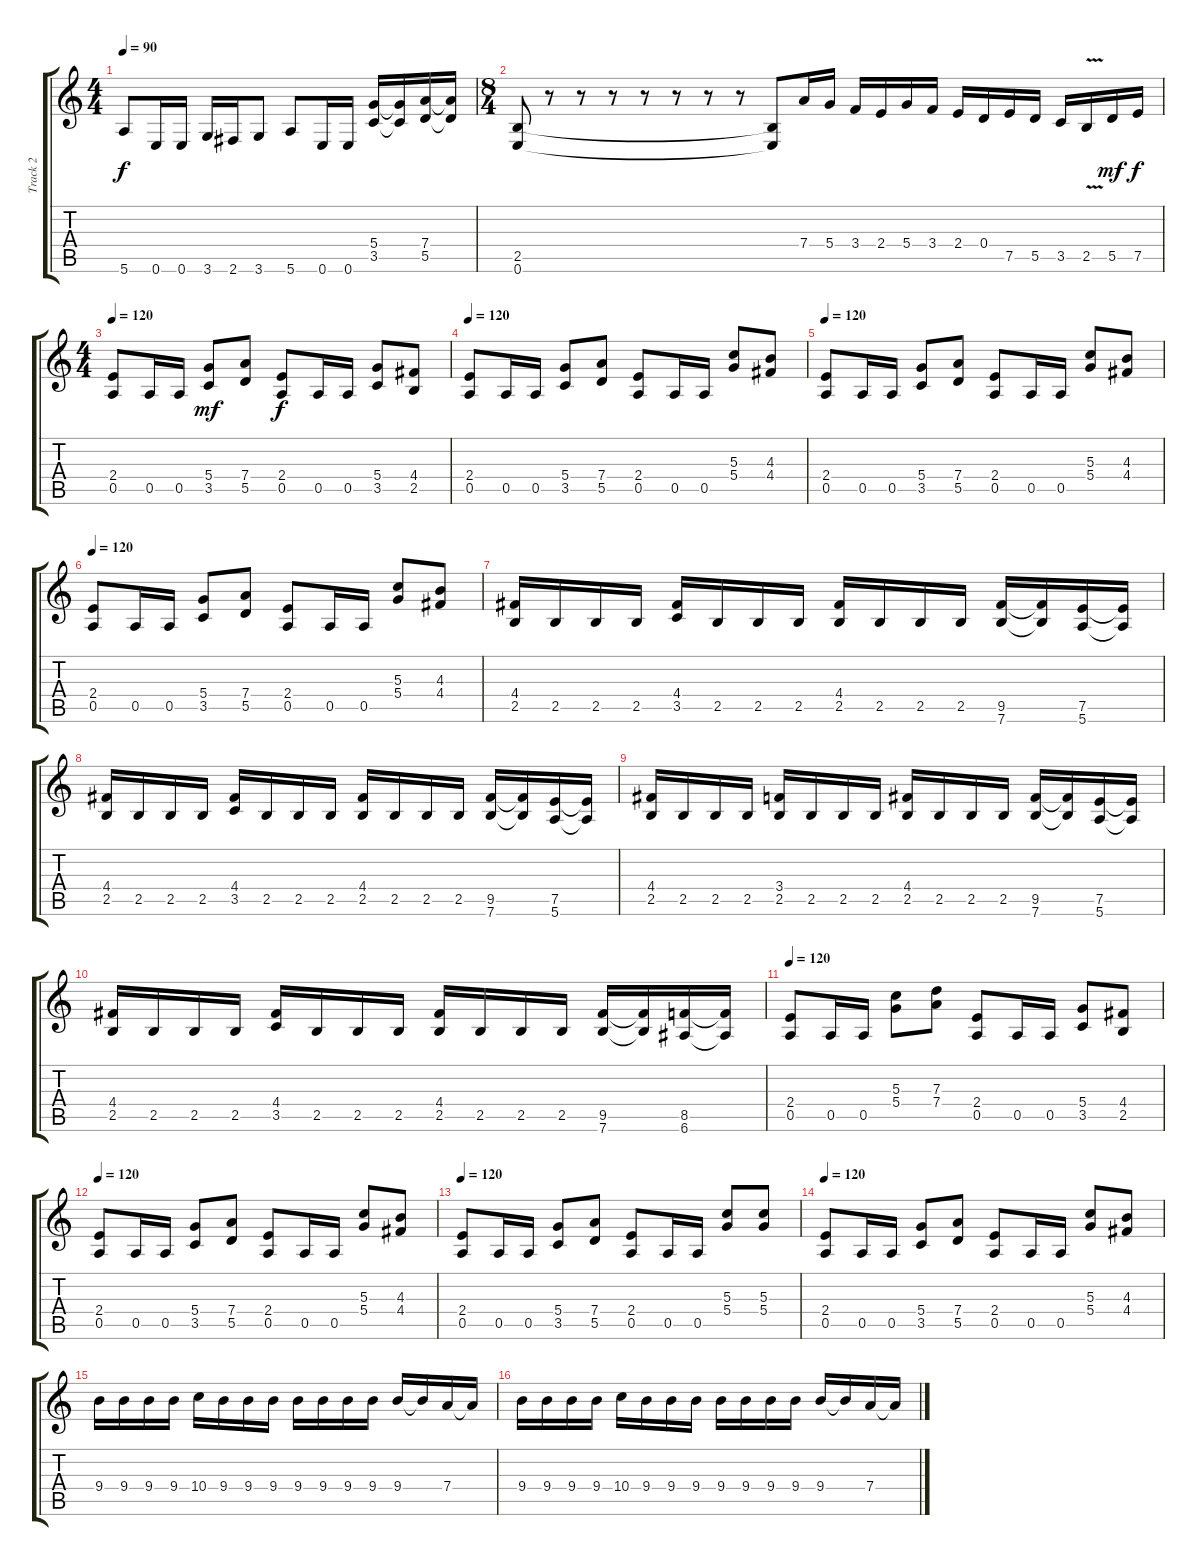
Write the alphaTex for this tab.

\track ("Track 2" "Track 2") {instrument overdrivenguitar}
\staff {score tabs}
\tuning (E4 B3 G3 D3 A2 E2) {hide}
\ts (4 4)
\tempo 90
\clef g2
\ks c
5.6.8{dy f} 0.6.16 0.6.16 3.6.16 2.6.16 3.6.8 5.6.8 0.6.16 0.6.16 (5.4 3.5).16 (5.4{t} 3.5{t}).16 (7.4 5.5).16 (7.4{t} 5.5{t}).16 |
\ts (8 4)
(2.5 0.6).8 r.8 r.8 r.8 r.8 r.8 r.8 r.8 (2.5{t} 0.6{t}).8 7.4.16 5.4.16 3.4.16 2.4.16 5.4.16 3.4.16 2.4.16 0.4.16 7.5.16 5.5.16 3.5.16 2.5{v}.16 5.5.16{dy mf} 7.5.16{dy f} |
\ts (4 4)
\tempo 120
(2.4 0.5).8 0.5.16 0.5.16 (5.4 3.5).8{dy mf} (7.4 5.5).8 (2.4 0.5).8{dy f} 0.5.16 0.5.16 (5.4 3.5).8 (4.4 2.5).8 |
\tempo 120
(2.4 0.5).8 0.5.16 0.5.16 (5.4 3.5).8 (7.4 5.5).8 (2.4 0.5).8 0.5.16 0.5.16 (5.3 5.4).8 (4.3 4.4).8 |
\tempo 120
(2.4 0.5).8 0.5.16 0.5.16 (5.4 3.5).8 (7.4 5.5).8 (2.4 0.5).8 0.5.16 0.5.16 (5.3 5.4).8 (4.3 4.4).8 |
\tempo 120
(2.4 0.5).8 0.5.16 0.5.16 (5.4 3.5).8 (7.4 5.5).8 (2.4 0.5).8 0.5.16 0.5.16 (5.3 5.4).8 (4.3 4.4).8 |
(4.4 2.5).16 2.5.16 2.5.16 2.5.16 (4.4 3.5).16 2.5.16 2.5.16 2.5.16 (4.4 2.5).16 2.5.16 2.5.16 2.5.16 (9.5 7.6).16 (9.5{t} 7.6{t}).16 (7.5 5.6).16 (7.5{t} 5.6{t}).16 |
(4.4 2.5).16 2.5.16 2.5.16 2.5.16 (4.4 3.5).16 2.5.16 2.5.16 2.5.16 (4.4 2.5).16 2.5.16 2.5.16 2.5.16 (9.5 7.6).16 (9.5{t} 7.6{t}).16 (7.5 5.6).16 (7.5{t} 5.6{t}).16 |
(4.4 2.5).16 2.5.16 2.5.16 2.5.16 (3.4 2.5).16 2.5.16 2.5.16 2.5.16 (4.4 2.5).16 2.5.16 2.5.16 2.5.16 (9.5 7.6).16 (9.5{t} 7.6{t}).16 (7.5 5.6).16 (7.5{t} 5.6{t}).16 |
(4.4 2.5).16 2.5.16 2.5.16 2.5.16 (4.4 3.5).16 2.5.16 2.5.16 2.5.16 (4.4 2.5).16 2.5.16 2.5.16 2.5.16 (9.5 7.6).16 (9.5{t} 7.6{t}).16 (8.5 6.6).16 (8.5{t} 6.6{t}).16 |
\tempo 120
(2.4 0.5).8 0.5.16 0.5.16 (5.3 5.4).8 (7.3 7.4).8 (2.4 0.5).8 0.5.16 0.5.16 (5.4 3.5).8 (4.4 2.5).8 |
\tempo 120
(2.4 0.5).8 0.5.16 0.5.16 (5.4 3.5).8 (7.4 5.5).8 (2.4 0.5).8 0.5.16 0.5.16 (5.3 5.4).8 (4.3 4.4).8 |
\tempo 120
(2.4 0.5).8 0.5.16 0.5.16 (5.4 3.5).8 (7.4 5.5).8 (2.4 0.5).8 0.5.16 0.5.16 (5.3 5.4).8 (5.3 5.4).8 |
\tempo 120
(2.4 0.5).8 0.5.16 0.5.16 (5.4 3.5).8 (7.4 5.5).8 (2.4 0.5).8 0.5.16 0.5.16 (5.3 5.4).8 (4.3 4.4).8 |
9.4.16 9.4.16 9.4.16 9.4.16 10.4.16 9.4.16 9.4.16 9.4.16 9.4.16 9.4.16 9.4.16 9.4.16 9.4.16 9.4{t}.16 7.4.16 7.4{t}.16 |
9.4.16 9.4.16 9.4.16 9.4.16 10.4.16 9.4.16 9.4.16 9.4.16 9.4.16 9.4.16 9.4.16 9.4.16 9.4.16 9.4{t}.16 7.4.16 7.4{t}.16
